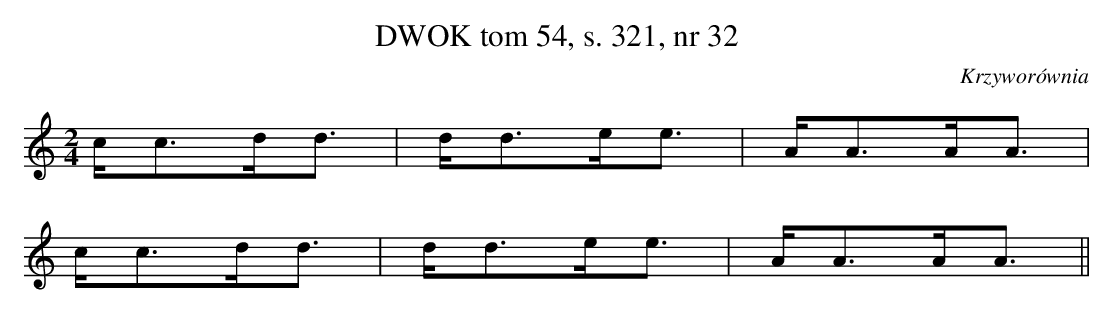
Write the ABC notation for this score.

X:1
T: DWOK tom 54, s. 321, nr 32
O:Krzyworównia
L:1/16
M:2/4
K:C
cc3dd3|dd3ee3|AA3AA3|
cc3dd3|dd3ee3|AA3AA3||
